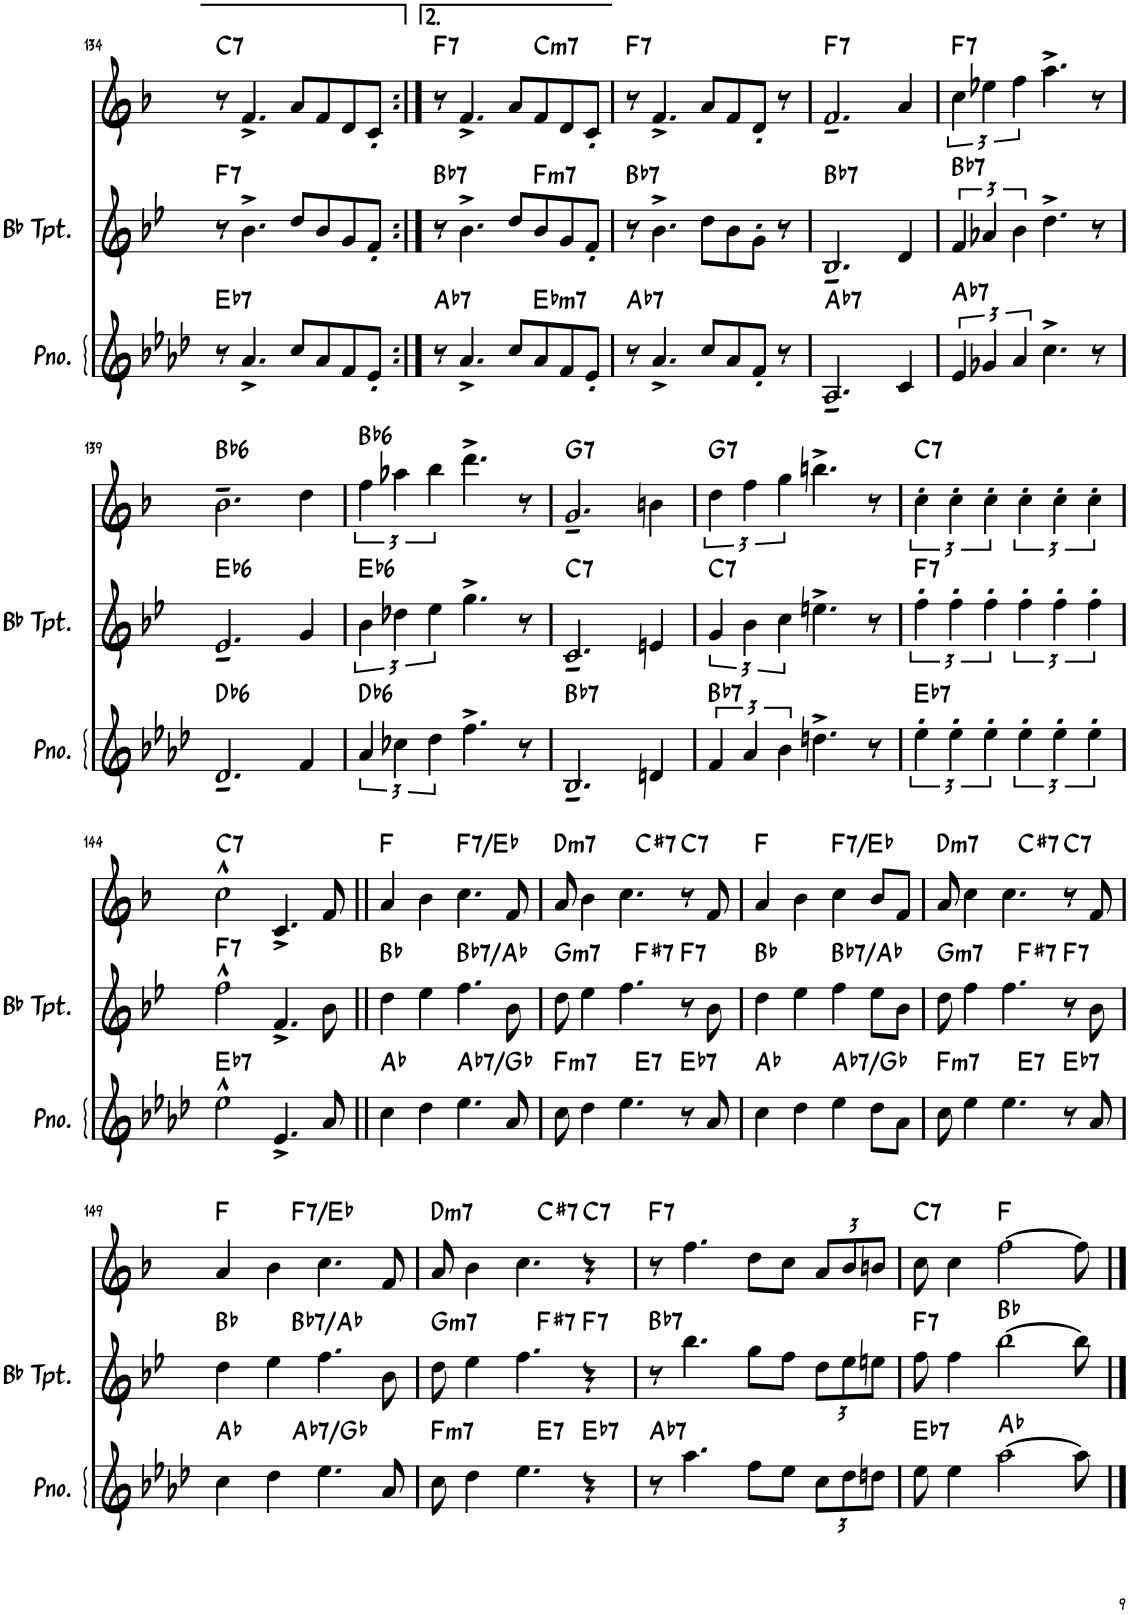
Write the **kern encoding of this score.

**kern	**harte	**kern	**harte	**kern	**harte
*part3	*part3	*part2	*part2	*part1	*part1
*staff3	*	*staff2	*	*staff1	*
*I"Piano	*	*I"Bb Trumpet	*	*I"Alto Sax	*
*I'Pno.	*	*I'Bb Tpt.	*	*I'Sax	*
!!LO:PB:g=z
*clefG2	*	*clefG2	*	*clefG2	*
*	*	*ITrd1c2	*	*ITrd5c9	*
*k[b-e-a-d-]	*	*k[b-e-]	*	*k[b-]	*
*M4/4	*	*M4/4	*	*M4/4	*
=134	=134	=134	=134	=134	=134
!	!LO:H:kt=7	!	!LO:H:kt=7	!	!LO:H:kt=7
8r	Eb:7	8r	F:7	8r	C:7
4.a-^/	.	4.b-^\	.	4.f^/	.
8cc/L	.	8dd/L	.	8a/L	.
8a-/	.	8b-/	.	8f/	.
8f/	.	8g/	.	8d/	.
8e-'/J	.	8f'/J	.	8c'/J	.
=135:|!	=135:|!	=135:|!	=135:|!	=135:|!	=135:|!
!	!LO:H:kt=7	!	!LO:H:kt=7	!	!LO:H:kt=7
8r	Ab:7	8r	Bb:7	8r	F:7
4.a-^/	.	4.b-^\	.	4.f^/	.
8cc/L	.	8dd/L	.	8a/L	.
!	!LO:H:kt=m7	!	!LO:H:kt=m7	!	!LO:H:kt=m7
8a-/	Eb:min7	8b-/	F:min7	8f/	C:min7
8f/	.	8g/	.	8d/	.
8e-'/J	.	8f'/J	.	8c'/J	.
=136	=136	=136	=136	=136	=136
!	!LO:H:kt=7	!	!LO:H:kt=7	!	!LO:H:kt=7
8r	Ab:7	8r	Bb:7	8r	F:7
4.a-^/	.	4.b-^\	.	4.f^/	.
8cc/L	.	8dd\L	.	8a/L	.
8a-/	.	8b-\	.	8f/	.
8f'/J	.	8g'\J	.	8d'/J	.
8r	.	8r	.	8r	.
=137	=137	=137	=137	=137	=137
!	!LO:H:kt=7	!	!LO:H:kt=7	!	!LO:H:kt=7
2.A-~/	Ab:7	2.B-~/	Bb:7	2.f~/	F:7
4c/	.	4d/	.	4a/	.
=138	=138	=138	=138	=138	=138
!	!LO:H:kt=7	!	!LO:H:kt=7	!	!LO:H:kt=7
6e-/	Ab:7	6f/	Bb:7	6cc\	F:7
6g-X/	.	6a-X/	.	6ee-X\	.
6a-/	.	6b-\	.	6ff\	.
4.cc^\	.	4.dd^\	.	4.aa^\	.
8r	.	8r	.	8r	.
!!LO:LB:g=z
=139	=139	=139	=139	=139	=139
!	!LO:H:kt=6	!	!LO:H:kt=6	!	!LO:H:kt=6
2.d-~/	Db:maj6	2.e-~/	Eb:maj6	2.b-~\	Bb:maj6
4f/	.	4g/	.	4dd\	.
=140	=140	=140	=140	=140	=140
!	!LO:H:kt=6	!	!LO:H:kt=6	!	!LO:H:kt=6
6a-/	Db:maj6	6b-\	Eb:maj6	6ff\	Bb:maj6
6cc-X\	.	6dd-X\	.	6aa-X\	.
6dd-\	.	6ee-\	.	6bb-\	.
4.ff^\	.	4.gg^\	.	4.ddd^\	.
8r	.	8r	.	8r	.
=141	=141	=141	=141	=141	=141
!	!LO:H:kt=7	!	!LO:H:kt=7	!	!LO:H:kt=7
2.B-~/	Bb:7	2.c~/	C:7	2.g~/	G:7
4dn/	.	4en/	.	4bn\	.
=142	=142	=142	=142	=142	=142
!	!LO:H:kt=7	!	!LO:H:kt=7	!	!LO:H:kt=7
6f/	Bb:7	6g/	C:7	6dd\	G:7
6a-/	.	6b-\	.	6ff\	.
6b-\	.	6cc\	.	6gg\	.
4.ddn^\	.	4.een^\	.	4.bbn^\	.
8r	.	8r	.	8r	.
=143	=143	=143	=143	=143	=143
!	!LO:H:kt=7	!	!LO:H:kt=7	!	!LO:H:kt=7
6ee-'\	Eb:7	6ff'\	F:7	6cc'\	C:7
6ee-'\	.	6ff'\	.	6cc'\	.
6ee-'\	.	6ff'\	.	6cc'\	.
6ee-'\	.	6ff'\	.	6cc'\	.
6ee-'\	.	6ff'\	.	6cc'\	.
6ee-'\	.	6ff'\	.	6cc'\	.
!!LO:LB:g=z
=144	=144	=144	=144	=144	=144
!	!LO:H:kt=7	!	!LO:H:kt=7	!	!LO:H:kt=7
2ee-^^\	Eb:7	2ff^^\	F:7	2cc^^\	C:7
4.e-^/	.	4.f^/	.	4.c^/	.
8a-/	.	8b-\	.	8f/	.
=145||	=145||	=145||	=145||	=145||	=145||
4cc\	Ab:maj	4dd\	Bb:maj	4a/	F:maj
4dd-\	.	4ee-\	.	4b-\	.
!	!LO:H:kt=7	!	!LO:H:kt=7	!	!LO:H:kt=7
4.ee-\	Ab:7/b7	4.ff\	Bb:7/b7	4.cc\	F:7/b7
8a-/	.	8b-\	.	8f/	.
=146	=146	=146	=146	=146	=146
!	!LO:H:kt=m7	!	!LO:H:kt=m7	!	!LO:H:kt=m7
*^	*	*^	*	*^	*
8cc\	2ryy	F:min7	8dd\	2ryy	G:min7	8a/	2ryy	D:min7
4dd-\	.	.	4ee-\	.	.	4b-\	.	.
4.ee-\	.	.	4.ff\	.	.	4.cc\	.	.
!	!	!LO:H:kt=7	!	!	!LO:H:kt=7	!	!	!LO:H:kt=7
.	2ryy	E:7	.	2ryy	F#:7	.	2ryy	C#:7
!	!	!LO:H:kt=7	!	!	!LO:H:kt=7	!	!	!LO:H:kt=7
8r	.	Eb:7	8r	.	F:7	8r	.	C:7
8a-/	.	.	8b-\	.	.	8f/	.	.
*v	*v	*	*	*	*	*v	*v	*
*	*	*v	*v	*	*	*
=147	=147	=147	=147	=147	=147
4cc\	Ab:maj	4dd\	Bb:maj	4a/	F:maj
4dd-\	.	4ee-\	.	4b-\	.
!	!LO:H:kt=7	!	!LO:H:kt=7	!	!LO:H:kt=7
4ee-\	Ab:7/b7	4ff\	Bb:7/b7	4cc\	F:7/b7
8dd-\L	.	8ee-\L	.	8b-/L	.
8a-\J	.	8b-\J	.	8f/J	.
=148	=148	=148	=148	=148	=148
!	!LO:H:kt=m7	!	!LO:H:kt=m7	!	!LO:H:kt=m7
*^	*	*^	*	*^	*
8cc\	2ryy	F:min7	8dd\	2ryy	G:min7	8a/	2ryy	D:min7
4ee-\	.	.	4ff\	.	.	4cc\	.	.
4.ee-\	.	.	4.ff\	.	.	4.cc\	.	.
!	!	!LO:H:kt=7	!	!	!LO:H:kt=7	!	!	!LO:H:kt=7
.	2ryy	E:7	.	2ryy	F#:7	.	2ryy	C#:7
!	!	!LO:H:kt=7	!	!	!LO:H:kt=7	!	!	!LO:H:kt=7
8r	.	Eb:7	8r	.	F:7	8r	.	C:7
8a-/	.	.	8b-\	.	.	8f/	.	.
!!LO:LB:g=z	!!
=149	=149	=149	=149	=149	=149	=149	=149	=149
4cc\	4.ryy	Ab:maj	4dd\	4.ryy	Bb:maj	4a/	4.ryy	F:maj
4dd-\	.	.	4ee-\	.	.	4b-\	.	.
!	!	!LO:H:kt=7	!	!	!LO:H:kt=7	!	!	!LO:H:kt=7
.	2ryy	Ab:7/b7	.	2ryy	Bb:7/b7	.	2ryy	F:7/b7
4.ee-\	.	.	4.ff\	.	.	4.cc\	.	.
8a-/	8ryy	.	8b-\	8ryy	.	8f/	8ryy	.
=150	=150	=150	=150	=150	=150	=150	=150	=150
!	!	!LO:H:kt=m7	!	!	!LO:H:kt=m7	!	!	!LO:H:kt=m7
8cc\	2ryy	F:min7	8dd\	2ryy	G:min7	8a/	2ryy	D:min7
4dd-\	.	.	4ee-\	.	.	4b-\	.	.
4.ee-\	.	.	4.ff\	.	.	4.cc\	.	.
!	!	!LO:H:kt=7	!	!	!LO:H:kt=7	!	!	!LO:H:kt=7
.	2ryy	E:7	.	2ryy	F#:7	.	2ryy	C#:7
!	!	!LO:H:kt=7	!	!	!LO:H:kt=7	!	!	!LO:H:kt=7
4r	.	Eb:7	4r	.	F:7	4r	.	C:7
=151	=151	=151	=151	=151	=151	=151	=151	=151
!	!	!LO:H:kt=7	!	!	!LO:H:kt=7	!	!	!LO:H:kt=7
*v	*v	*	*	*	*	*v	*v	*
*	*	*v	*v	*	*	*
8r	Ab:7	8r	Bb:7	8r	F:7
4.aa-\	.	4.bb-\	.	4.ff\	.
8ff\L	.	8gg\L	.	8dd\L	.
8ee-\J	.	8ff\J	.	8cc\J	.
*Xbrackettup	*	*Xbrackettup	*	*Xbrackettup	*
12cc\L	.	12dd\L	.	12a/L	.
12dd-\	.	12ee-\	.	12b-/	.
12ddn\J	.	12een\J	.	12bn/J	.
=152	=152	=152	=152	=152	=152
!	!LO:H:kt=7	!	!LO:H:kt=7	!	!LO:H:kt=7
8ee-\	Eb:7	8ff\	F:7	8cc\	C:7
4ee-\	.	4ff\	.	4cc\	.
[2aa-\	Ab:maj	[2bb-\	Bb:maj	[2ff\	F:maj
8aa-\]	.	8bb-\]	.	8ff\]	.
==	==	==	==	==	==
*-	*-	*-	*-	*-	*-
